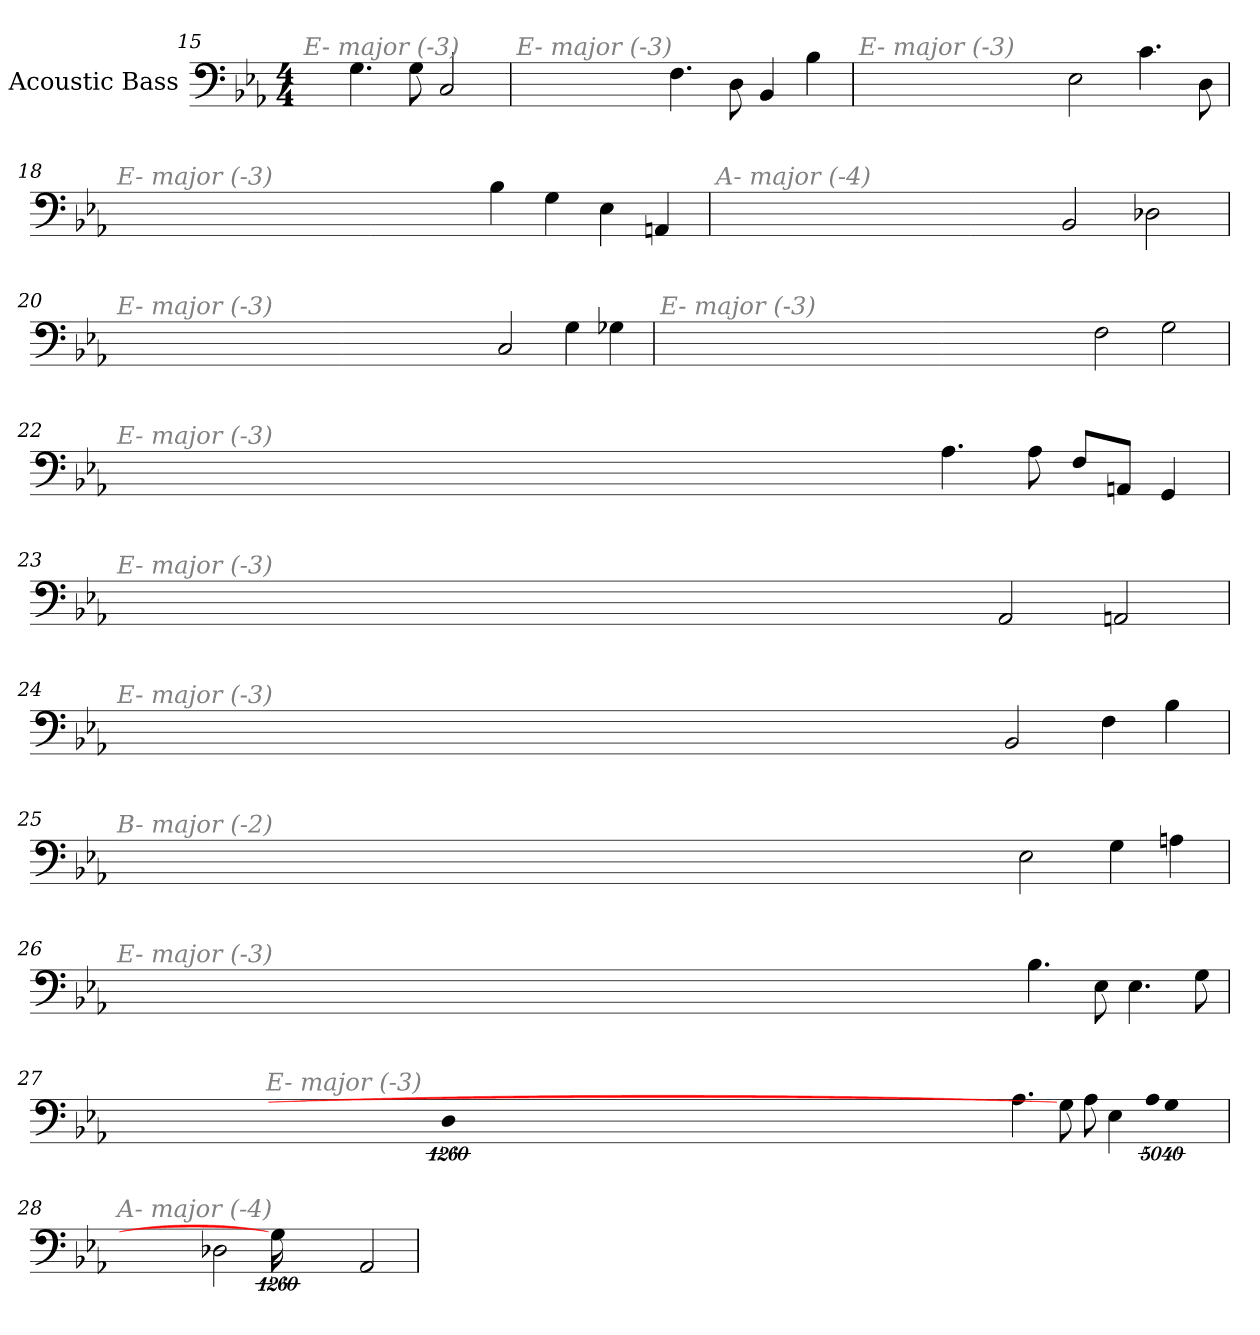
**kern
*part1
*staff1
*I"Acoustic Bass
*clefF4
*ITrd7c12
*k[b-e-a-]
*E-:
*M4/4
=15
!LO:TX:i:color=#808080:t=E- major (-3)
4.GG
8GG
2CC
=16
!LO:TX:i:color=#808080:t=E- major (-3)
4.FF
8DD
4BBB-
4BB-
=17
!LO:TX:i:color=#808080:t=E- major (-3)
2EE-
4.C
8DD
=18
!LO:TX:i:color=#808080:t=E- major (-3)
4BB-
4GG
4EE-
4AAAn
=19
!LO:TX:i:color=#808080:t=A- major (-4)
2BBB-
2DD-X
=20
!LO:TX:i:color=#808080:t=E- major (-3)
2CC
4GG
4GG-X
=21
!LO:TX:i:color=#808080:t=E- major (-3)
2FF
2GG
=22
!LO:TX:i:color=#808080:t=E- major (-3)
4.AA-
8AA-
8FFL
8AAAnJ
4GGG
=23
!LO:TX:i:color=#808080:t=E- major (-3)
2AAA-
2AAAn
=24
!LO:TX:i:color=#808080:t=E- major (-3)
2BBB-
4FF
4BB-
=25
!LO:TX:i:color=#808080:t=B- major (-2)
2EE-
4GG
4AAn
=26
!LO:TX:i:color=#808080:t=E- major (-3)
4.BB-
8EE-
4.EE-
[8GG
=27
!LO:TX:i:color=#808080:t=E- major (-3)
4.AA-
8GG]
8AA-
4EE-
!LO:N:vis=8
40320%3347AA-L
[40320%1693GG
20160%827ryy
!LO:N:vis=8
40320%3347DDJ
=28
!LO:TX:i:color=#808080:t=A- major (-4)
2DD-X
20160%827GG]
2AAA-
=
*-
